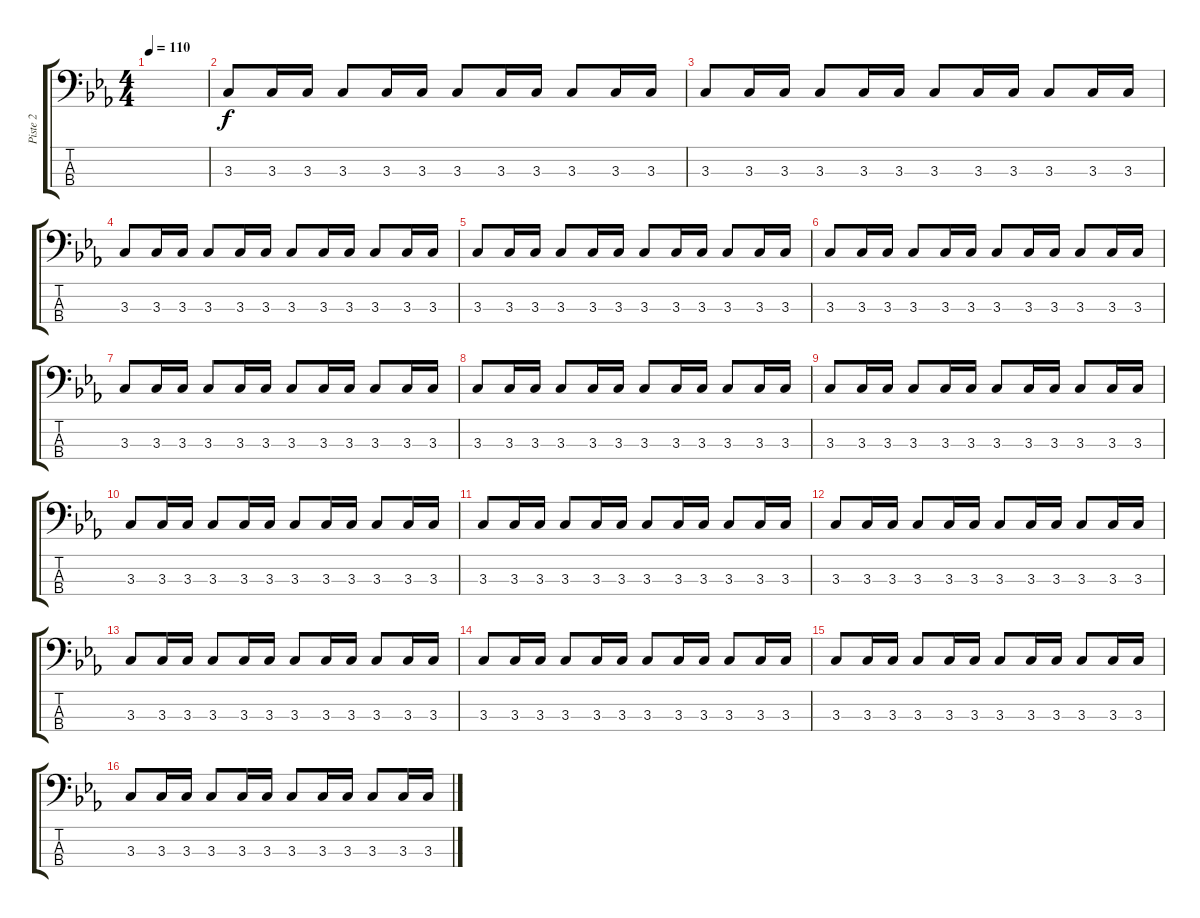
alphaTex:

\track ("Piste 2" "Piste 2") {instrument electricbasspick}
\staff {score tabs}
\tuning (G2 D2 A1 E1) {hide}
\ts (4 4)
\tempo 110
\clef f4
\ks cminor
|
3.3.8 3.3.16 3.3.16 3.3.8 3.3.16 3.3.16 3.3.8 3.3.16 3.3.16 3.3.8 3.3.16 3.3.16 |
3.3.8 3.3.16 3.3.16 3.3.8 3.3.16 3.3.16 3.3.8 3.3.16 3.3.16 3.3.8 3.3.16 3.3.16 |
3.3.8 3.3.16 3.3.16 3.3.8 3.3.16 3.3.16 3.3.8 3.3.16 3.3.16 3.3.8 3.3.16 3.3.16 |
3.3.8 3.3.16 3.3.16 3.3.8 3.3.16 3.3.16 3.3.8 3.3.16 3.3.16 3.3.8 3.3.16 3.3.16 |
3.3.8 3.3.16 3.3.16 3.3.8 3.3.16 3.3.16 3.3.8 3.3.16 3.3.16 3.3.8 3.3.16 3.3.16 |
3.3.8 3.3.16 3.3.16 3.3.8 3.3.16 3.3.16 3.3.8 3.3.16 3.3.16 3.3.8 3.3.16 3.3.16 |
3.3.8 3.3.16 3.3.16 3.3.8 3.3.16 3.3.16 3.3.8 3.3.16 3.3.16 3.3.8 3.3.16 3.3.16 |
3.3.8 3.3.16 3.3.16 3.3.8 3.3.16 3.3.16 3.3.8 3.3.16 3.3.16 3.3.8 3.3.16 3.3.16 |
3.3.8 3.3.16 3.3.16 3.3.8 3.3.16 3.3.16 3.3.8 3.3.16 3.3.16 3.3.8 3.3.16 3.3.16 |
3.3.8 3.3.16 3.3.16 3.3.8 3.3.16 3.3.16 3.3.8 3.3.16 3.3.16 3.3.8 3.3.16 3.3.16 |
3.3.8 3.3.16 3.3.16 3.3.8 3.3.16 3.3.16 3.3.8 3.3.16 3.3.16 3.3.8 3.3.16 3.3.16 |
3.3.8 3.3.16 3.3.16 3.3.8 3.3.16 3.3.16 3.3.8 3.3.16 3.3.16 3.3.8 3.3.16 3.3.16 |
3.3.8 3.3.16 3.3.16 3.3.8 3.3.16 3.3.16 3.3.8 3.3.16 3.3.16 3.3.8 3.3.16 3.3.16 |
3.3.8 3.3.16 3.3.16 3.3.8 3.3.16 3.3.16 3.3.8 3.3.16 3.3.16 3.3.8 3.3.16 3.3.16 |
3.3.8 3.3.16 3.3.16 3.3.8 3.3.16 3.3.16 3.3.8 3.3.16 3.3.16 3.3.8 3.3.16 3.3.16
